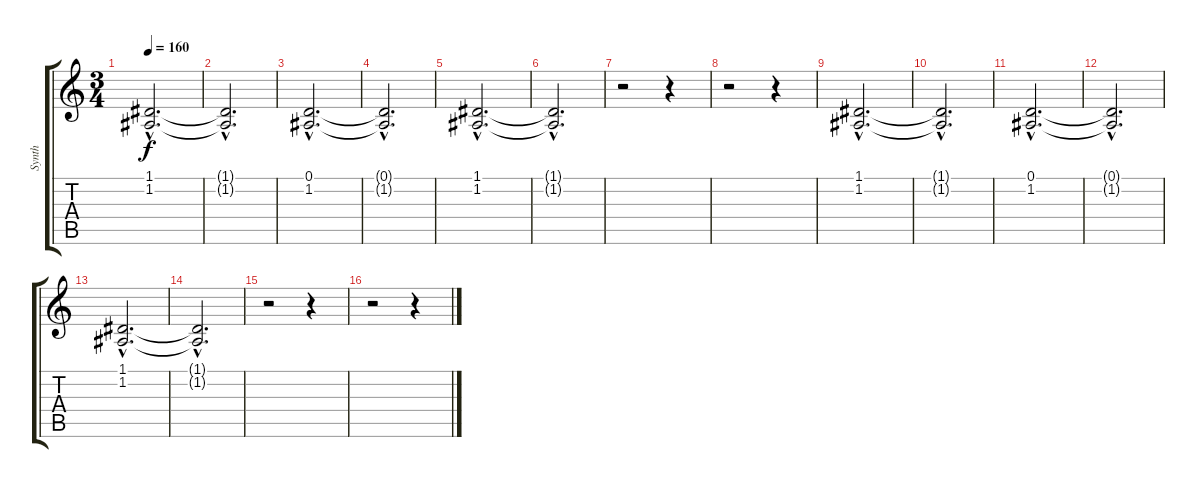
\track ("Synth" "Synth") {instrument choiraahs}
\staff {score tabs}
\tuning (D4 A3 F3 C3 G2 C2) {hide}
\ts (3 4)
\tempo 160
\clef g2
\ks c
(1.1{hac} 1.2{hac}).2{d dy f volume 8 instrument choiraahs} |
(1.1{hac t} 1.2{hac t}).2{d} |
(0.1{hac} 1.2{hac}).2{d} |
(0.1{hac t} 1.2{hac t}).2{d} |
(1.1{hac} 1.2{hac}).2{d} |
(1.1{hac t} 1.2{hac t}).2{d} |
r.2 r.4 |
r.2 r.4 |
(1.1{hac} 1.2{hac}).2{d} |
(1.1{hac t} 1.2{hac t}).2{d} |
(0.1{hac} 1.2{hac}).2{d} |
(0.1{hac t} 1.2{hac t}).2{d} |
(1.1{hac} 1.2{hac}).2{d} |
(1.1{hac t} 1.2{hac t}).2{d} |
r.2 r.4 |
r.2 r.4
